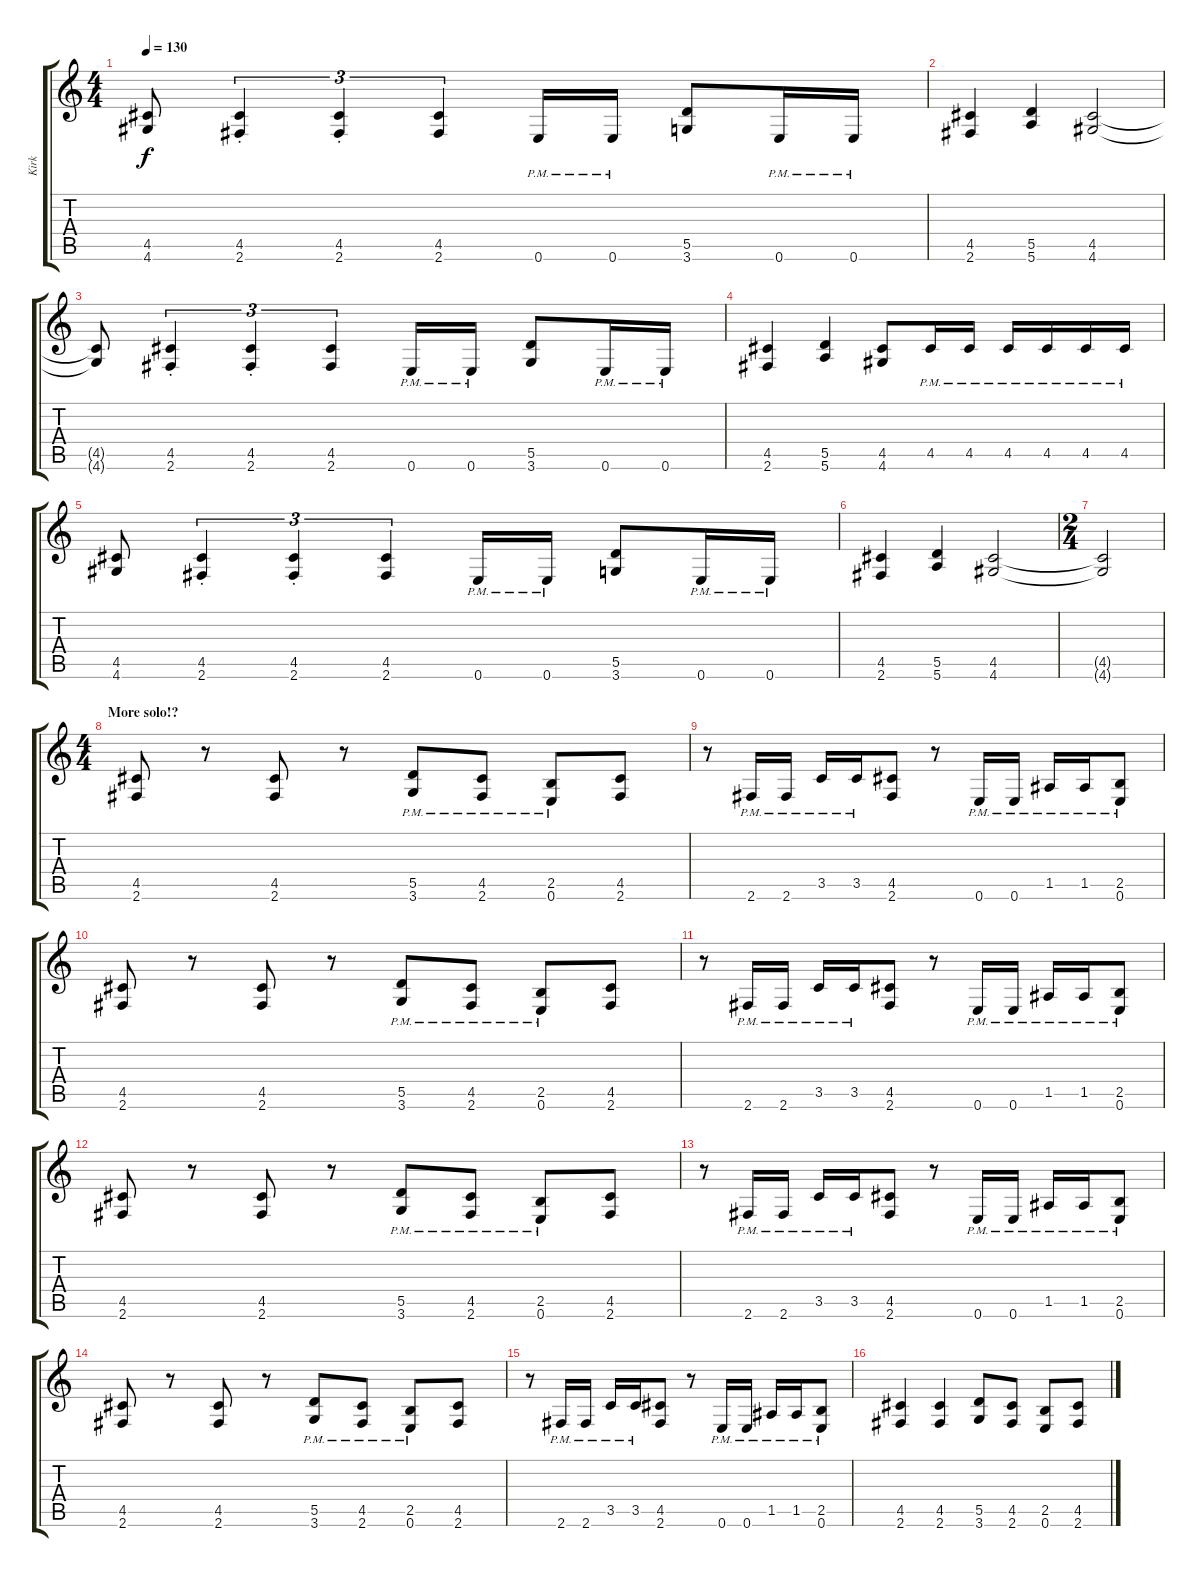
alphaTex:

\track ("Kirk" "Kirk") {instrument overdrivenguitar}
\staff {score tabs}
\tuning (E4 B3 G3 D3 A2 E2) {hide}
\ts (4 4)
\tempo 130
\clef g2
\ks c
(4.5 4.6).8{dy f} (4.5{st} 2.6{st}).4{tu (3 2)} (4.5{st} 2.6{st}).4{tu (3 2)} (4.5 2.6).4{tu (3 2)} 0.6{pm}.16 0.6{pm}.16 (5.5 3.6).8 0.6{pm}.16 0.6{pm}.16 |
(4.5 2.6).4 (5.5 5.6).4 (4.5 4.6).2 |
(4.5{t} 4.6{t}).8 (4.5{st} 2.6{st}).4{tu (3 2)} (4.5{st} 2.6{st}).4{tu (3 2)} (4.5 2.6).4{tu (3 2)} 0.6{pm}.16 0.6{pm}.16 (5.5 3.6).8 0.6{pm}.16 0.6{pm}.16 |
(4.5 2.6).4 (5.5 5.6).4 (4.5 4.6).8 4.5{pm}.16 4.5{pm}.16 4.5{pm}.16 4.5{pm}.16 4.5{pm}.16 4.5{pm}.16 |
(4.5 4.6).8 (4.5{st} 2.6{st}).4{tu (3 2)} (4.5{st} 2.6{st}).4{tu (3 2)} (4.5 2.6).4{tu (3 2)} 0.6{pm}.16 0.6{pm}.16 (5.5 3.6).8 0.6{pm}.16 0.6{pm}.16 |
(4.5 2.6).4 (5.5 5.6).4 (4.5 4.6).2 |
\ts (2 4)
(4.5{t} 4.6{t}).2 |
\ts (4 4)
\section ("" "More solo!?")
(4.5 2.6).8 r.8 (4.5 2.6).8 r.8 (5.5{pm} 3.6{pm}).8 (4.5{pm} 2.6{pm}).8 (2.5{pm} 0.6{pm}).8 (4.5 2.6).8 |
r.8 2.6{pm}.16 2.6{pm}.16 3.5{pm}.16 3.5{pm}.16 (4.5 2.6).8 r.8 0.6{pm}.16 0.6{pm}.16 1.5{pm}.16 1.5{pm}.16 (2.5{pm} 0.6{pm}).8 |
(4.5 2.6).8 r.8 (4.5 2.6).8 r.8 (5.5{pm} 3.6{pm}).8 (4.5{pm} 2.6{pm}).8 (2.5{pm} 0.6{pm}).8 (4.5 2.6).8 |
r.8 2.6{pm}.16 2.6{pm}.16 3.5{pm}.16 3.5{pm}.16 (4.5 2.6).8 r.8 0.6{pm}.16 0.6{pm}.16 1.5{pm}.16 1.5{pm}.16 (2.5{pm} 0.6{pm}).8 |
(4.5 2.6).8 r.8 (4.5 2.6).8 r.8 (5.5{pm} 3.6{pm}).8 (4.5{pm} 2.6{pm}).8 (2.5{pm} 0.6{pm}).8 (4.5 2.6).8 |
r.8 2.6{pm}.16 2.6{pm}.16 3.5{pm}.16 3.5{pm}.16 (4.5 2.6).8 r.8 0.6{pm}.16 0.6{pm}.16 1.5{pm}.16 1.5{pm}.16 (2.5{pm} 0.6{pm}).8 |
(4.5 2.6).8 r.8 (4.5 2.6).8 r.8 (5.5{pm} 3.6{pm}).8 (4.5{pm} 2.6{pm}).8 (2.5{pm} 0.6{pm}).8 (4.5 2.6).8 |
r.8 2.6{pm}.16 2.6{pm}.16 3.5{pm}.16 3.5{pm}.16 (4.5 2.6).8 r.8 0.6{pm}.16 0.6{pm}.16 1.5{pm}.16 1.5{pm}.16 (2.5{pm} 0.6{pm}).8 |
(4.5 2.6).4 (4.5 2.6).4 (5.5 3.6).8 (4.5 2.6).8 (2.5 0.6).8 (4.5 2.6).8
